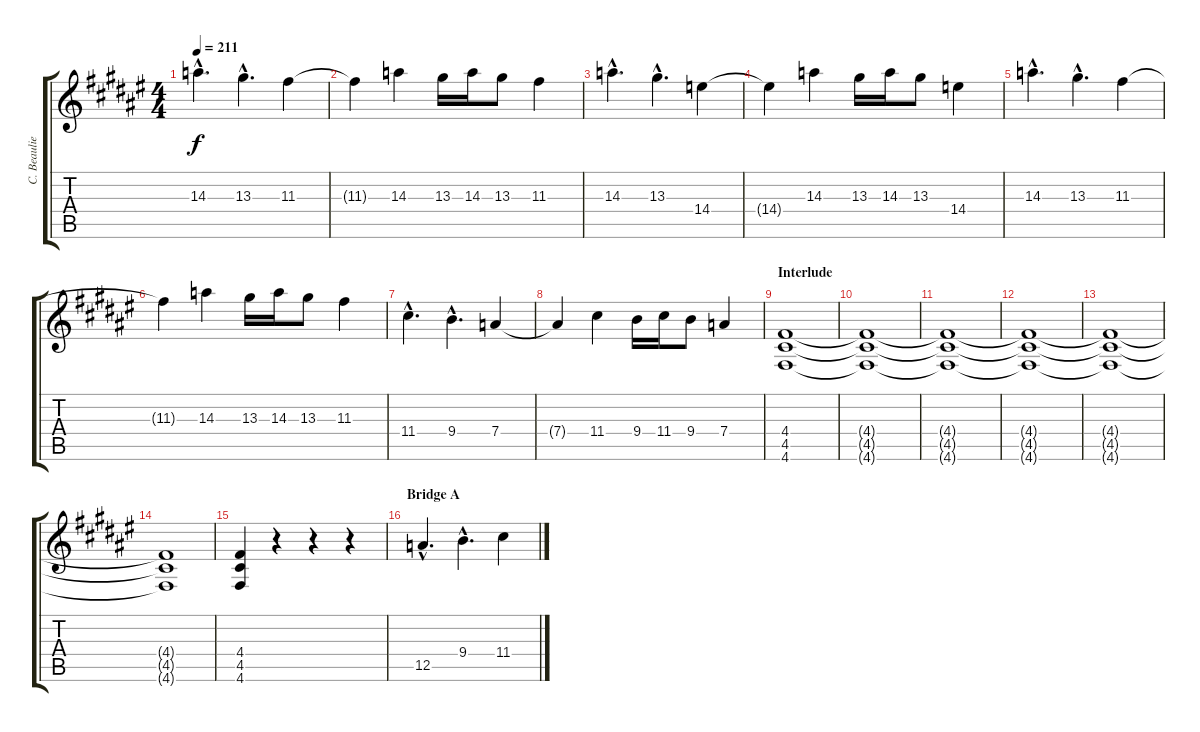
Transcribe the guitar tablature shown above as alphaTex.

\track ("C. Beaulieu" "C. Beaulie") {instrument distortionguitar}
\staff {score tabs}
\tuning (E4 B3 G3 D3 A2 D2) {hide}
\ts (4 4)
\tempo 211
\clef g2
\ks d#minor
14.3{hac}.4{d dy f} 13.3{hac}.4{d} 11.3.4 |
11.3{t}.4 14.3.4 13.3.16 14.3.16 13.3.8 11.3.4 |
14.3{hac}.4{d} 13.3{hac}.4{d} 14.4.4 |
14.4{t}.4 14.3.4 13.3.16 14.3.16 13.3.8 14.4.4 |
14.3{hac}.4{d} 13.3{hac}.4{d} 11.3.4 |
11.3{t}.4 14.3.4 13.3.16 14.3.16 13.3.8 11.3.4 |
11.4{hac}.4{d} 9.4{hac}.4{d} 7.4.4 |
7.4{t}.4 11.4.4 9.4.16 11.4.16 9.4.8 7.4.4 |
\section ("" "Interlude")
(4.4 4.5 4.6).1 |
(4.4{t} 4.5{t} 4.6{t}).1 |
(4.4{t} 4.5{t} 4.6{t}).1 |
(4.4{t} 4.5{t} 4.6{t}).1 |
(4.4{t} 4.5{t} 4.6{t}).1 |
(4.4{t} 4.5{t} 4.6{t}).1 |
(4.4 4.5 4.6).4 r.4 r.4 r.4 |
\section ("" "Bridge A")
12.5{hac}.4{d} 9.4{hac}.4{d} 11.4.4
